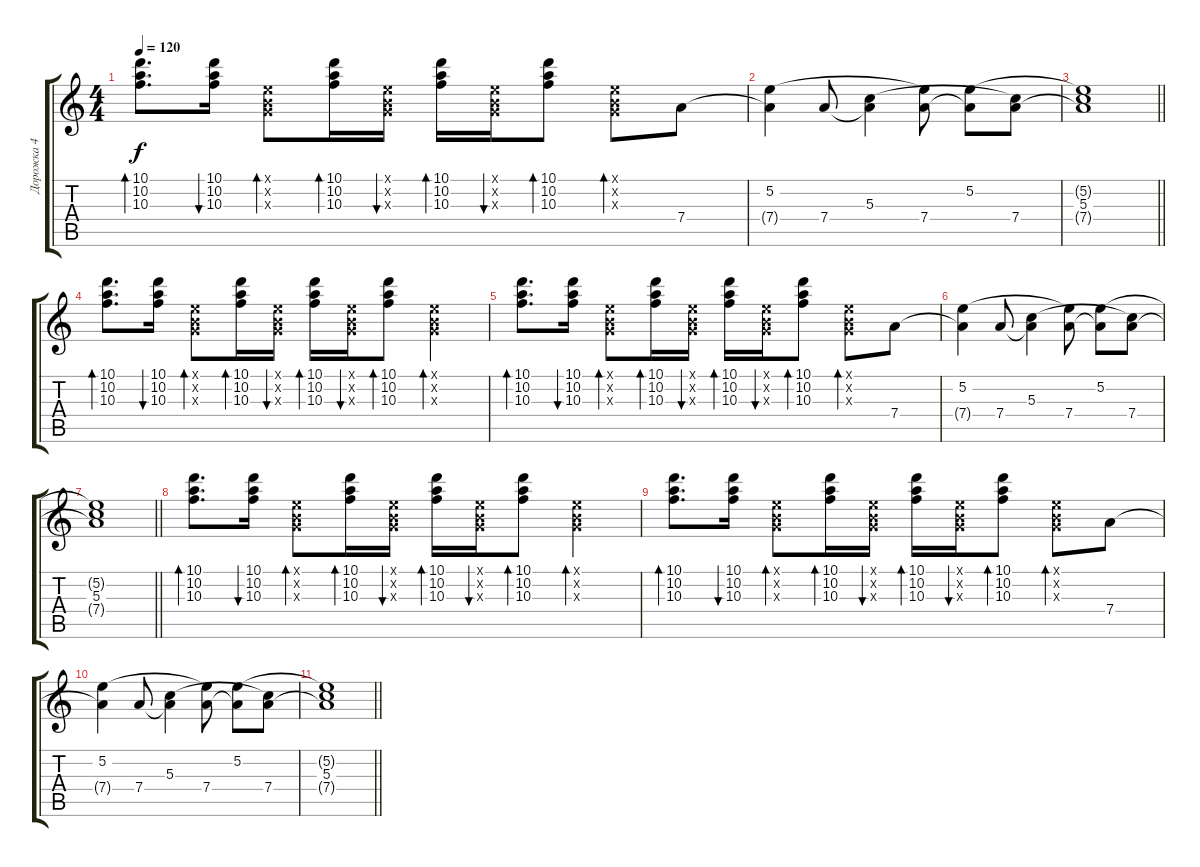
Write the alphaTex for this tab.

\track ("Дорожка 4" "Дорожка 4") {instrument acousticguitarsteel}
\staff {score tabs}
\tuning (E4 B3 G3 D3 A2 E2) {hide}
\ts (4 4)
\tempo 120
\clef g2
\ks c
(10.1 10.2 10.3).8{d bd 60 dy f} (10.1 10.2 10.3).16{bu 60} (0.1{x} 0.2{x} 0.3{x}).8{bd 60} (10.1 10.2 10.3).16{bd 60} (0.1{x} 0.2{x} 0.3{x}).16{bu 60} (10.1 10.2 10.3).16{bd 60} (0.1{x} 0.2{x} 0.3{x}).16{bu 60} (10.1 10.2 10.3).8{bd 60} (0.1{x} 0.2{x} 0.3{x}).8{bd 60} 7.4.8 |
(5.2 7.4{t}).4 7.4.8 (5.3 7.4{t}).4 (5.2{t} 7.4).8 (5.2 7.4{t}).8 (5.3{t} 7.4).8 |
\barLineRight lightlight
(5.2{t} 5.3 7.4{t}).1 |
(10.1 10.2 10.3).8{d bd 60} (10.1 10.2 10.3).16{bu 60} (0.1{x} 0.2{x} 0.3{x}).8{bd 60} (10.1 10.2 10.3).16{bd 60} (0.1{x} 0.2{x} 0.3{x}).16{bu 60} (10.1 10.2 10.3).16{bd 60} (0.1{x} 0.2{x} 0.3{x}).16{bu 60} (10.1 10.2 10.3).8{bd 60} (0.1{x} 0.2{x} 0.3{x}).4{bd 60} |
(10.1 10.2 10.3).8{d bd 60} (10.1 10.2 10.3).16{bu 60} (0.1{x} 0.2{x} 0.3{x}).8{bd 60} (10.1 10.2 10.3).16{bd 60} (0.1{x} 0.2{x} 0.3{x}).16{bu 60} (10.1 10.2 10.3).16{bd 60} (0.1{x} 0.2{x} 0.3{x}).16{bu 60} (10.1 10.2 10.3).8{bd 60} (0.1{x} 0.2{x} 0.3{x}).8{bd 60} 7.4.8 |
(5.2 7.4{t}).4 7.4.8 (5.3 7.4{t}).4 (5.2{t} 7.4).8 (5.2 7.4{t}).8 (5.3{t} 7.4).8 |
\barLineRight lightlight
(5.2{t} 5.3 7.4{t}).1 |
(10.1 10.2 10.3).8{d bd 60} (10.1 10.2 10.3).16{bu 60} (0.1{x} 0.2{x} 0.3{x}).8{bd 60} (10.1 10.2 10.3).16{bd 60} (0.1{x} 0.2{x} 0.3{x}).16{bu 60} (10.1 10.2 10.3).16{bd 60} (0.1{x} 0.2{x} 0.3{x}).16{bu 60} (10.1 10.2 10.3).8{bd 60} (0.1{x} 0.2{x} 0.3{x}).4{bd 60} |
(10.1 10.2 10.3).8{d bd 60} (10.1 10.2 10.3).16{bu 60} (0.1{x} 0.2{x} 0.3{x}).8{bd 60} (10.1 10.2 10.3).16{bd 60} (0.1{x} 0.2{x} 0.3{x}).16{bu 60} (10.1 10.2 10.3).16{bd 60} (0.1{x} 0.2{x} 0.3{x}).16{bu 60} (10.1 10.2 10.3).8{bd 60} (0.1{x} 0.2{x} 0.3{x}).8{bd 60} 7.4.8 |
(5.2 7.4{t}).4 7.4.8 (5.3 7.4{t}).4 (5.2{t} 7.4).8 (5.2 7.4{t}).8 (5.3{t} 7.4).8 |
\barLineRight lightlight
(5.2{t} 5.3 7.4{t}).1
